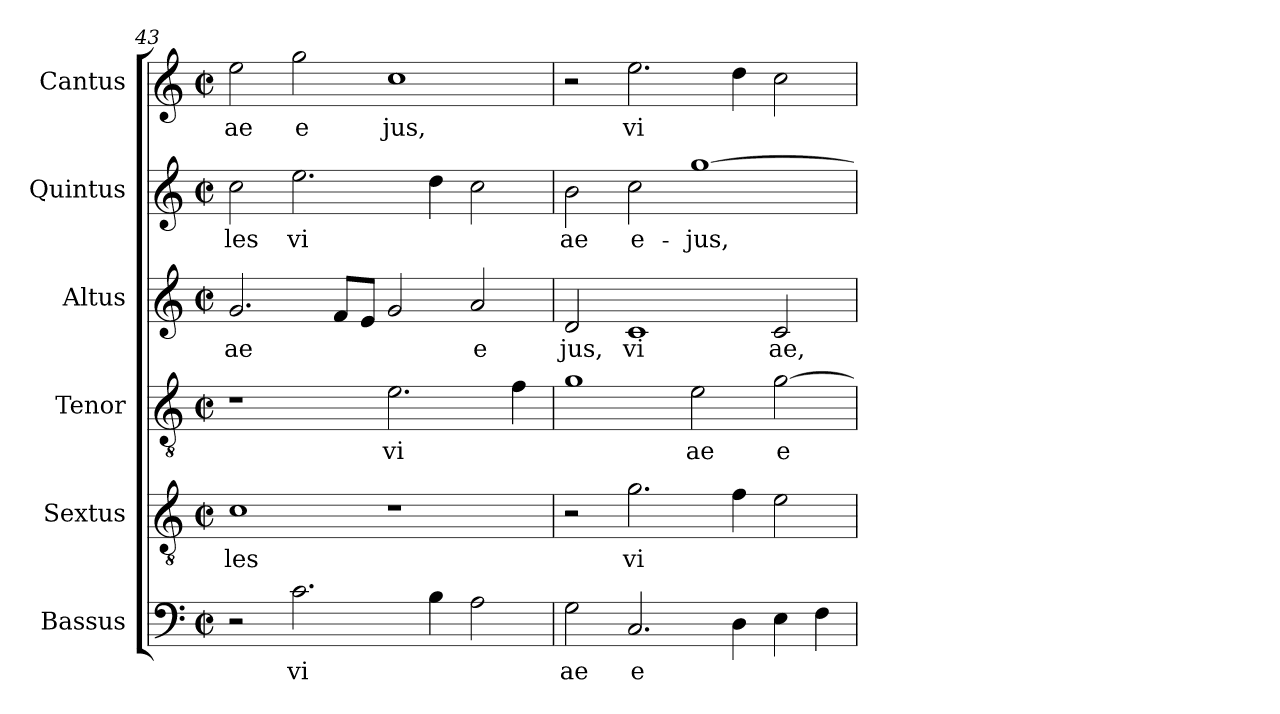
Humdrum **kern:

**kern	**text	**kern	**text	**kern	**text	**kern	**text	**kern	**text	**kern	**text
*part6	*part6	*part5	*part5	*part4	*part4	*part3	*part3	*part2	*part2	*part1	*part1
*staff6	*staff6	*staff5	*staff5	*staff4	*staff4	*staff3	*staff3	*staff2	*staff2	*staff1	*staff1
*I"Bassus	*	*I"Sextus	*	*I"Tenor	*	*I"Altus	*	*I"Quintus	*	*I"Cantus	*
*clefF4	*	*clefGv2	*	*clefGv2	*	*clefG2	*	*clefG2	*	*clefG2	*
*k[]	*	*k[]	*	*k[]	*	*k[]	*	*k[]	*	*k[]	*
*C:	*	*C:	*	*C:	*	*C:	*	*C:	*	*C:	*
*M2/2	*	*M2/2	*	*M2/2	*	*M2/2	*	*M2/2	*	*M2/2	*
*met(c|)	*	*met(c|)	*	*met(c|)	*	*met(c|)	*	*met(c|)	*	*met(c|)	*
=43	=43	=43	=43	=43	=43	=43	=43	=43	=43	=43	=43
!	!	!	!LO:LY:b:cj	!	!	!	!LO:LY:b:cj	!	!LO:LY:b:cj	!	!LO:LY:b:cj
2r	.	1c	les	1r	.	2.g/	ae	2cc\	-les	2ee\	ae
!	!LO:LY:b:cj	!	!	!	!	!	!	!	!LO:LY:b:cj	!	!LO:LY:b:cj
2.c\	vi-	.	.	.	.	.	.	2.ee\	vi-	2gg\	e
!	!	!	!	!	!	!	!LO:LY:b:cj	!	!	!	!
.	.	.	.	.	.	8f/L	.	.	.	.	.
!	!	!	!	!	!	!	!LO:LY:b:cj	!	!	!	!
.	.	.	.	.	.	8e/J	.	.	.	.	.
!	!	!	!	!	!LO:LY:b:cj	!	!LO:LY:b:cj	!	!	!	!LO:LY:b:cj
.	.	1r	.	2.e\	vi	2g/	.	.	.	1cc	jus,
!	!LO:LY:b:cj	!	!	!	!	!	!	!	!LO:LY:b:cj	!	!
4B\	--	.	.	.	.	.	.	4dd\	--	.	.
!	!LO:LY:b:cj	!	!	!	!	!	!LO:LY:b:cj	!	!LO:LY:b:cj	!	!
2A\	--	.	.	.	.	2a/	e	2cc\	--	.	.
!	!	!	!	!	!LO:LY:b:cj	!	!	!	!	!	!
.	.	.	.	4f\	.	.	.	.	.	.	.
=44	=44	=44	=44	=44	=44	=44	=44	=44	=44	=44	=44
!	!LO:LY:b:cj	!	!	!	!LO:LY:b:cj	!	!LO:LY:b:cj	!	!LO:LY:b:cj	!	!
2G\	-ae	2r	.	1g	.	2d/	jus,	2b\	-ae	2r	.
!	!LO:LY:b:cj	!	!LO:LY:b:cj	!	!	!	!LO:LY:b:cj	!	!LO:LY:b:cj	!	!LO:LY:b:cj
2.C/	e-	2.g\	vi	.	.	1c	vi	2cc\	e-	2.ee\	vi
!	!	!	!	!	!LO:LY:b:cj	!	!	!	!LO:LY:b:cj	!	!
.	.	.	.	2e\	ae	.	.	[>1gg	-jus,	.	.
!	!LO:LY:b:cj	!	!LO:LY:b:cj	!	!	!	!	!	!	!	!LO:LY:b:cj
4D\	--	4f\	.	.	.	.	.	.	.	4dd\	.
!	!LO:LY:b:cj	!	!LO:LY:b:cj	!	!LO:LY:b:cj	!	!LO:LY:b:cj	!	!	!	!LO:LY:b:cj
4E\	--	2e\	.	[>2g\	e	2c/	ae,	.	.	2cc\	.
!	!LO:LY:b:cj	!	!	!	!	!	!	!	!	!	!
4F\	--	.	.	.	.	.	.	.	.	.	.
=	=	=	=	=	=	=	=	=	=	=	=
*-	*-	*-	*-	*-	*-	*-	*-	*-	*-	*-	*-
